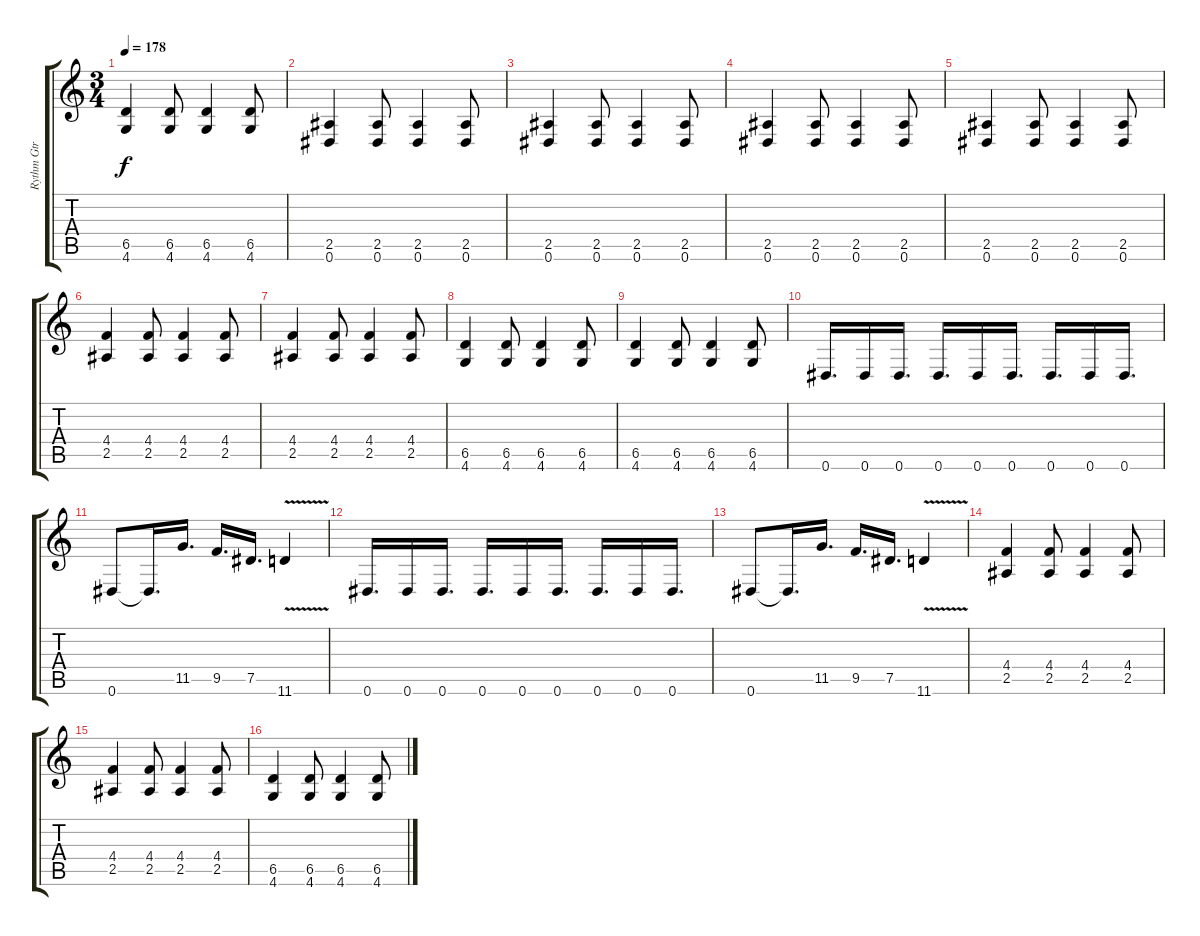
\track ("Rythm Gtr" "Rythm Gtr") {instrument acousticguitarnylon}
\staff {score tabs}
\tuning (Eb4 Bb3 Gb3 Db3 Ab2 Eb2) {hide}
\ts (3 4)
\tempo 178
\clef g2
\ks c
(6.5 4.6).4{dy f} (6.5 4.6).8 (6.5 4.6).4 (6.5 4.6).8 |
(2.5 0.6).4 (2.5 0.6).8 (2.5 0.6).4 (2.5 0.6).8 |
(2.5 0.6).4 (2.5 0.6).8 (2.5 0.6).4 (2.5 0.6).8 |
(2.5 0.6).4 (2.5 0.6).8 (2.5 0.6).4 (2.5 0.6).8 |
(2.5 0.6).4 (2.5 0.6).8 (2.5 0.6).4 (2.5 0.6).8 |
(4.4 2.5).4 (4.4 2.5).8 (4.4 2.5).4 (4.4 2.5).8 |
(4.4 2.5).4 (4.4 2.5).8 (4.4 2.5).4 (4.4 2.5).8 |
(6.5 4.6).4 (6.5 4.6).8 (6.5 4.6).4 (6.5 4.6).8 |
(6.5 4.6).4 (6.5 4.6).8 (6.5 4.6).4 (6.5 4.6).8 |
0.6.16{d} 0.6.16 0.6.16{d} 0.6.16{d} 0.6.16 0.6.16{d} 0.6.16{d} 0.6.16 0.6.16{d} |
0.6.8 0.6{t}.16{d} 11.5.16{d} 9.5.16{d} 7.5.16{d} 11.6{v}.4 |
0.6.16{d} 0.6.16 0.6.16{d} 0.6.16{d} 0.6.16 0.6.16{d} 0.6.16{d} 0.6.16 0.6.16{d} |
0.6.8 0.6{t}.16{d} 11.5.16{d} 9.5.16{d} 7.5.16{d} 11.6{v}.4 |
(4.4 2.5).4 (4.4 2.5).8 (4.4 2.5).4 (4.4 2.5).8 |
(4.4 2.5).4 (4.4 2.5).8 (4.4 2.5).4 (4.4 2.5).8 |
(6.5 4.6).4 (6.5 4.6).8 (6.5 4.6).4 (6.5 4.6).8
